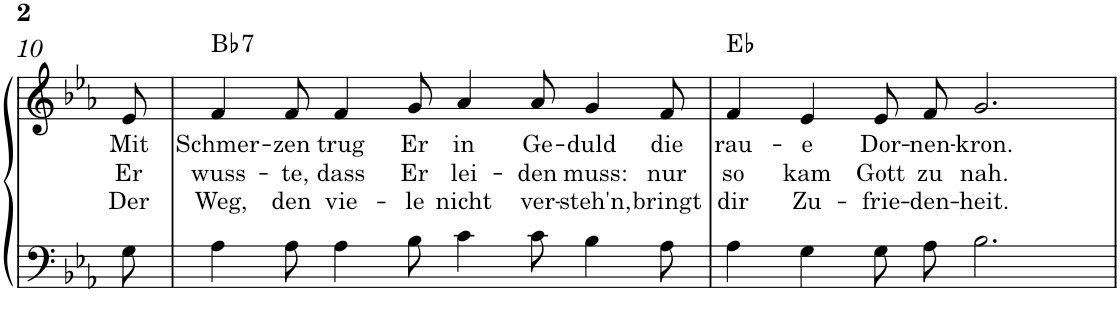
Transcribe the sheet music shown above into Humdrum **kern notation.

**kern	**kern	**text	**text	**text	**harte
*part1	*part1	*part1	*part1	*part1	*part1
*staff2	*staff1	*staff1	*staff1	*staff1	*
*I"Фортепиано	*	*	*	*	*
!!LO:PB:g=z
*clefF4	*clefG2	*	*	*	*
*k[b-e-a-]	*k[b-e-a-]	*	*	*	*
*E-:	*E-:	*	*	*	*
*M12/8	*M12/8	*	*	*	*
=10	=10	=10	=10	=10	=10
!	!	!LO:LY:b	!LO:LY:b	!LO:LY:b	!
8G\	8e-/	Mit	Er	Der	.
=11	=11	=11	=11	=11	=11
!	!	!LO:LY:b	!LO:LY:b	!LO:LY:b	!LO:H:kt=7
4A-\	4f/	Schmer-	wuss-	Weg,	Bb:7
!	!	!LO:LY:b	!LO:LY:b	!LO:LY:b	!
8A-\	8f/	-zen	-te,	den	.
!	!	!LO:LY:b	!LO:LY:b	!LO:LY:b	!
4A-\	4f/	trug	dass	vie-	.
!	!	!LO:LY:b	!LO:LY:b	!LO:LY:b	!
8B-\	8g/	Er	Er	-le	.
!	!	!LO:LY:b	!LO:LY:b	!LO:LY:b	!
4c\	4a-/	in	lei-	nicht	.
!	!	!LO:LY:b	!LO:LY:b	!LO:LY:b	!
8c\	8a-/	Ge-	-den	ver-	.
!	!	!LO:LY:b	!LO:LY:b	!LO:LY:b	!
4B-\	4g/	-duld	muss:	-steh'n,	.
!	!	!LO:LY:b	!LO:LY:b	!LO:LY:b	!
8A-\	8f/	die	nur	bringt	.
=12	=12	=12	=12	=12	=12
!	!	!LO:LY:b	!LO:LY:b	!LO:LY:b	!
4A-\	4f/	rau-	so	dir	Eb:maj
!	!	!LO:LY:b	!LO:LY:b	!LO:LY:b	!
4G\	4e-/	-e	kam	Zu-	.
!	!	!LO:LY:b	!LO:LY:b	!LO:LY:b	!
8G\L	8e-/L	Dor-	Gott	-frie-	.
!	!	!LO:LY:b	!LO:LY:b	!LO:LY:b	!
8A-\J	8f/J	-nen-	zu	-den-	.
!	!	!LO:LY:b	!LO:LY:b	!LO:LY:b	!
2.B-\	2.g/	-kron.	nah.	-heit.	.
=	=	=	=	=	=
*-	*-	*-	*-	*-	*-
